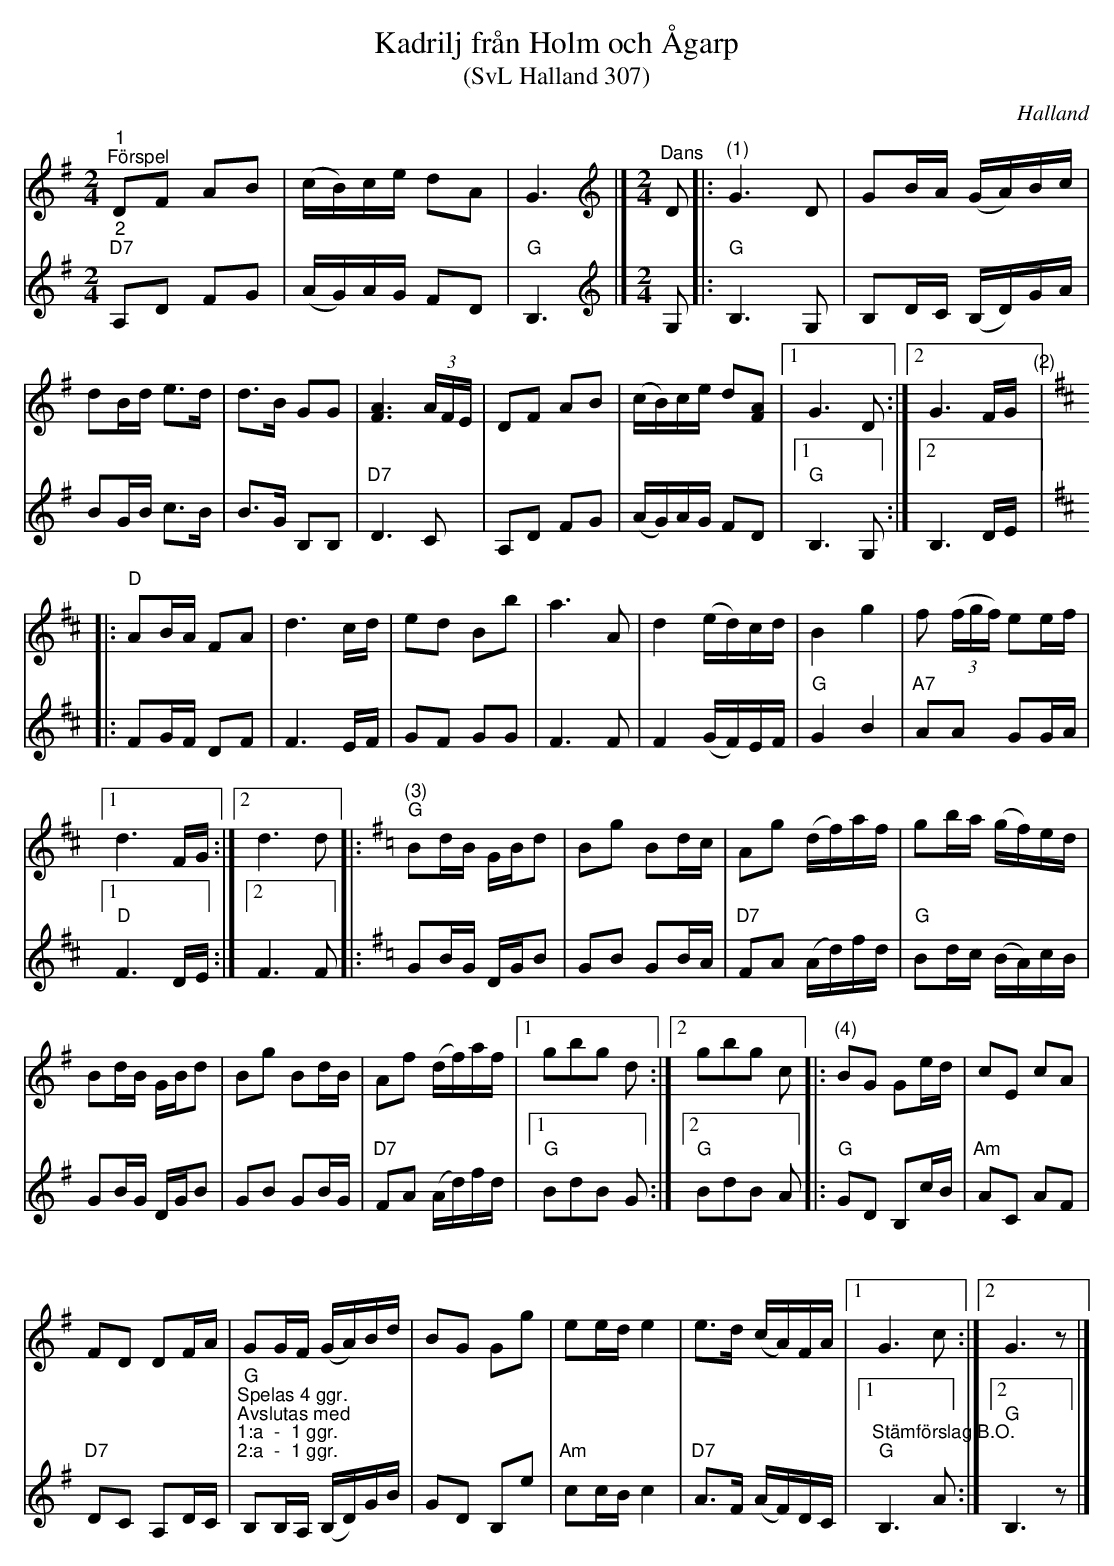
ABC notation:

X:1
T:Kadrilj från Holm och Ågarp
T:(SvL Halland 307)
O:Halland
L:1/8
M:2/4
K:G
V:1
"^1""^Förspel" DF AB | (c/B/)c/e/ dA | G3 |][K:G][M:2/4][K:treble]"^Dans" D |:"^(1)" G3 D | GB/A/ (G/A/)B/c/ |
dB/d/ e>d | d>B GG | [FA]3 (3A/F/E/ | DF AB | (c/B/)c/e/ d[FA] |1 G3 D :|2 G3 F/G/"^(2)" |:
[K:D]"D" AB/A/ FA | d3 c/d/ | ed Bb | a3 A | d2 (e/d/)c/d/ | B2 g2 | f (3(f/g/f/) ee/f/ |1
d3 F/G/ :|2 d3 d |:[K:G]"^(3)""G" Bd/B/ G/B/d | Bg Bd/c/ | Ag (d/f/)a/f/ | gb/a/ (g/f/)e/d/ |
 Bd/B/ G/B/d | Bg Bd/B/ | Af (d/f/)a/f/ |1 gbg d :|2 gbg c |:"^(4)" BG Ge/d/ | cE cA |
FD DF/A/ | GG/F/ (G/A/)B/d/ | BG Gg | ee/d/ e2 | e>d (c/A/)F/A/ |1 G3 c :|2 G3 z |]
V:2
"^2""D7" A,D FG | (A/G/)A/G/ FD |"G" B,3 |][K:G][M:2/4][K:treble] G, |:"G" B,3 G, | B,D/C/ (B,/D/)G/A/ |
BG/B/ c>B | B>G B,B, |"D7" D3 C | A,D FG | (A/G/)A/G/ FD |1"G" B,3 G, :|2 B,3 D/E/ |:
[K:D] FG/F/ DF | F3 E/F/ | GF GG | F3 F | F2 (G/F/)E/F/ |"G" G2 B2 |"A7" AA GG/A/ |1
"D" F3 D/E/ :|2 F3 F |:[K:G] GB/G/ D/G/B | GB GB/A/ |"D7" FA (A/d/)f/d/ |"G" Bd/c/ (B/A/)c/B/ |
GB/G/ D/G/B | GB GB/G/ |"D7" FA (A/d/)f/d/ |1"G" BdB G :|2"G" BdB A |:"G" GD B,c/B/ | "Am" AC AF |"D7" DC A,D/C/ |
"G""^Spelas 4 ggr.""^Avslutas med""^1:a  -  1 ggr.""^2:a  -  1 ggr." B,B,/A,/ (B,/D/)G/B/ | GD B,e |"Am" cc/B/ c2 |"D7" A>F (A/F/)D/C/ |1 "^Stämförslag B.O.""G" B,3 A :|2"G" B,3 z |]
